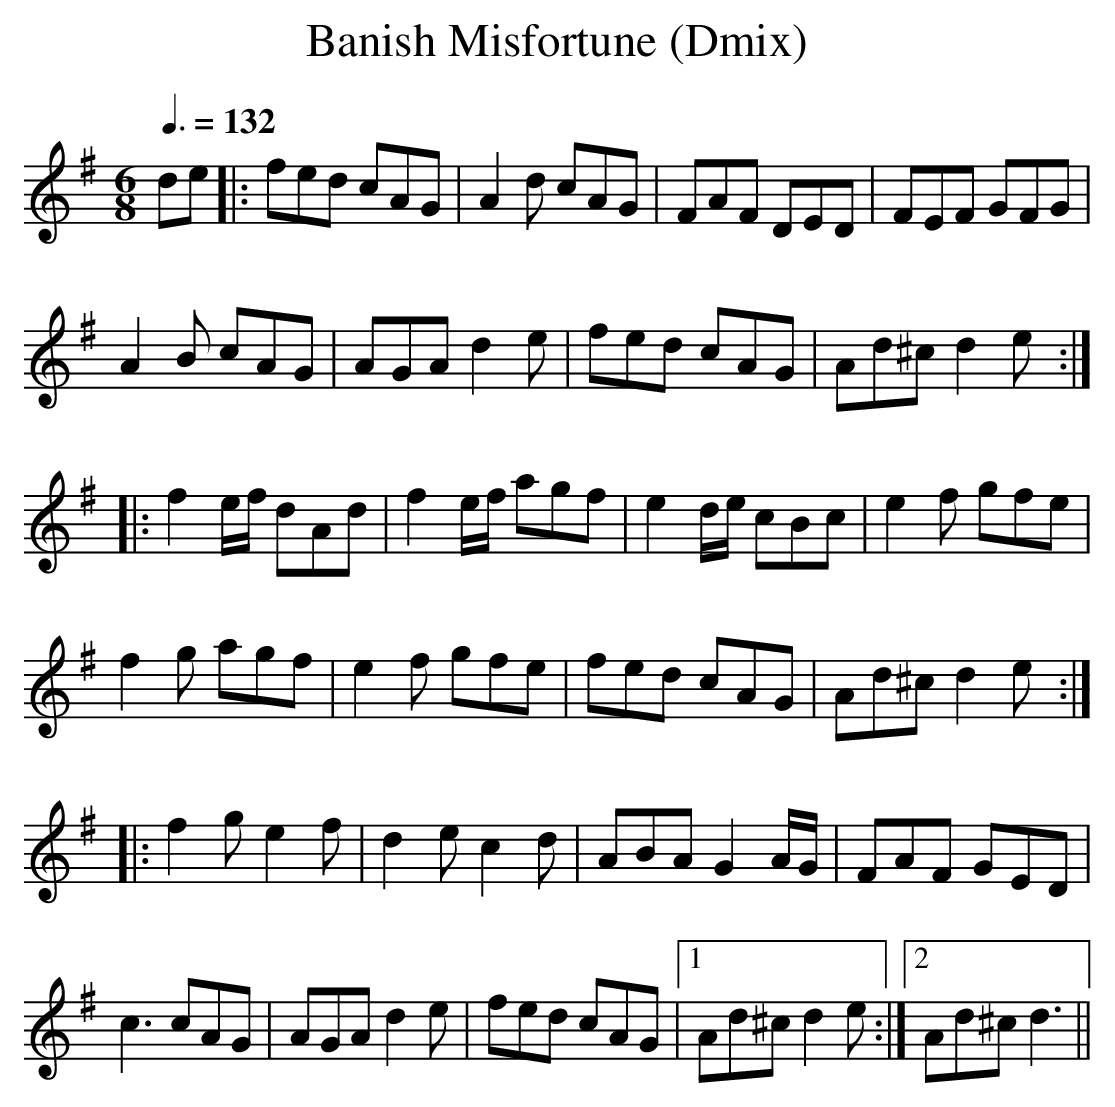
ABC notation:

X:1
T:Banish Misfortune (Dmix) %3
Q:3/8=132
M:6/8
L:1/8
K:Dmix
de|:fed cAG|A2d cAG|FAF DED|FEF GFG|
A2B cAG|AGA d2e|fed cAG|Ad^c d2e:|
|:f2e/f/ dAd|f2e/f/ agf|e2d/e/ cBc|e2f gfe|
f2g agf|e2f gfe|fed cAG|Ad^c d2e:|
|:f2g e2f|d2e c2d|ABA G2A/G/|FAF GED|
c3 cAG|AGA d2e|fed cAG|1Ad^c d2e:|2Ad^c d3||
